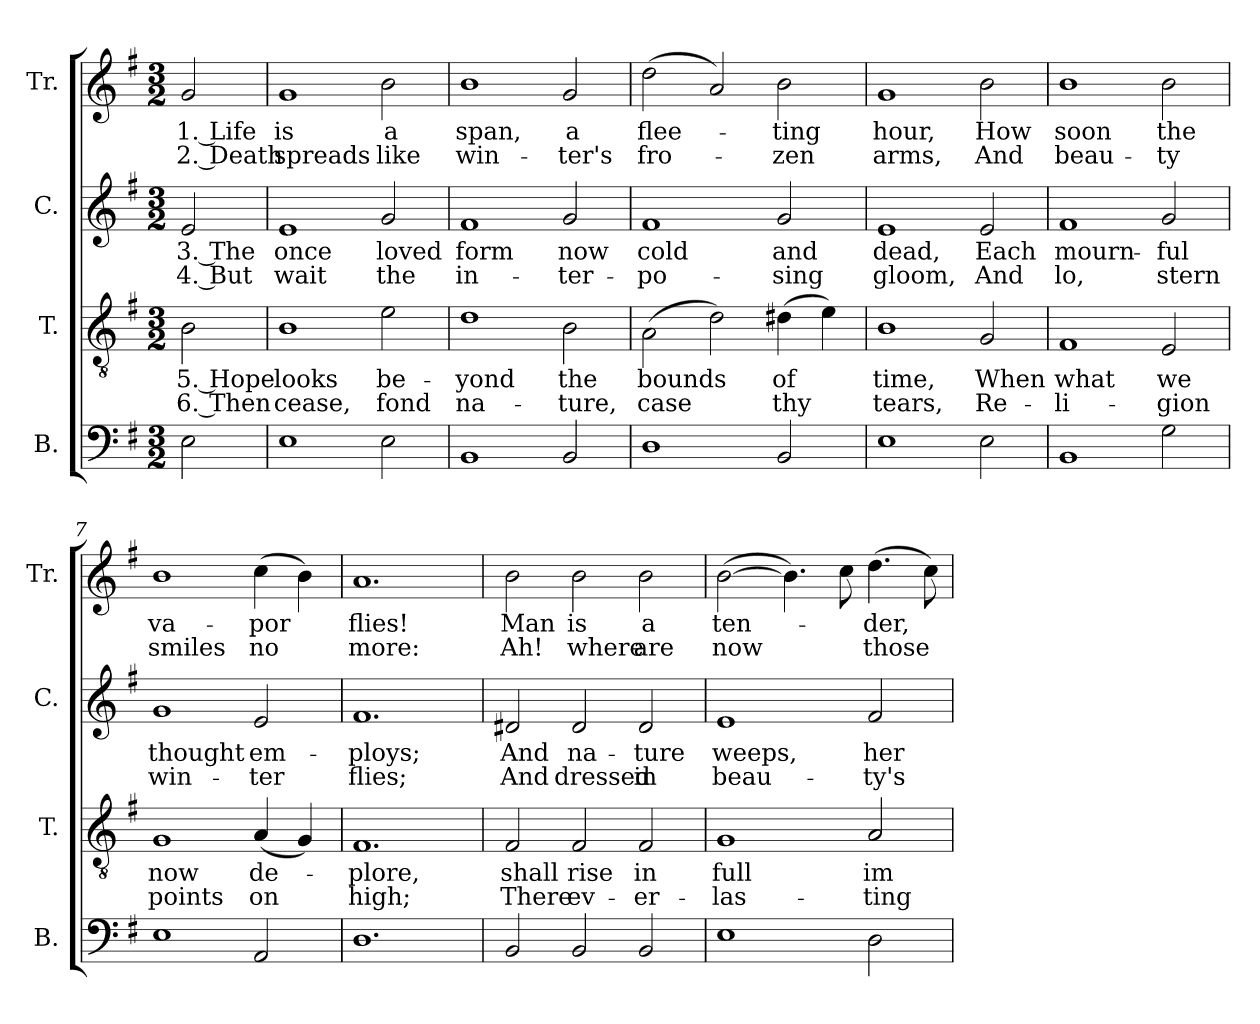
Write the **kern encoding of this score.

**kern	**kern	**text	**text	**kern	**text	**text	**kern	**text	**text
*part4	*part3	*part3	*part3	*part2	*part2	*part2	*part1	*part1	*part1
*staff4	*staff3	*staff3	*staff3	*staff2	*staff2	*staff2	*staff1	*staff1	*staff1
*I"B.	*I"T.	*	*	*I"C.	*	*	*I"Tr.	*	*
*I'B.	*I'T.	*	*	*I'C.	*	*	*I'Tr.	*	*
*clefF4	*clefGv2	*	*	*clefG2	*	*	*clefG2	*	*
*k[f#]	*k[f#]	*	*	*k[f#]	*	*	*k[f#]	*	*
*M3/2	*M3/2	*	*	*M3/2	*	*	*M3/2	*	*
*MM150	*MM150	*	*	*MM150	*	*	*MM150	*	*
=1	=1	=1	=1	=1	=1	=1	=1	=1	=1
2E\	2B\	5. Hope	6. Then	2e/	3. The	4. But	2g/	1. Life	2. Death
=2	=2	=2	=2	=2	=2	=2	=2	=2	=2
1E	1B	looks	cease,	1e	once	wait	1g	is	spreads
2E\	2e\	be-	fond	2g/	loved	the	2b\	a	like
=3	=3	=3	=3	=3	=3	=3	=3	=3	=3
1BB	1d	-yond	na-	1f#	form	in-	1b	span,	win-
2BB/	2B\	the	-ture,	2g/	now	-ter-	2g/	a	-ter's
=4	=4	=4	=4	=4	=4	=4	=4	=4	=4
1D	(2A\	bounds	case	1f#	cold	-po-	(2dd\	flee-	fro-
.	2d\)	.	.	.	.	.	2a/)	.	.
2BB/	(4d#X\	of	thy	2g/	and	-sing	2b\	-ting	-zen
.	4e\)	.	.	.	.	.	.	.	.
=5	=5	=5	=5	=5	=5	=5	=5	=5	=5
1E	1B	time,	tears,	1e	dead,	gloom,	1g	hour,	arms,
2E\	2G/	When	Re-	2e/	Each	And	2b\	How	And
=6	=6	=6	=6	=6	=6	=6	=6	=6	=6
1BB	1F#	what	-li-	1f#	mourn-	lo,	1b	soon	beau-
2G\	2E/	we	-gion	2g/	-ful	stern	2b\	the	-ty
=7	=7	=7	=7	=7	=7	=7	=7	=7	=7
1E	1G	now	points	1g	thought	win-	1b	va-	smiles
2AA/	(4A/	de-	on	2e/	em-	-ter	(4cc\	-por	no
.	4G/)	.	.	.	.	.	4b\)	.	.
=8	=8	=8	=8	=8	=8	=8	=8	=8	=8
1.D	1.F#	-plore,	high;	1.f#	-ploys;	flies;	1.a	flies!	more:
!!LO:LB:g=z
=9	=9	=9	=9	=9	=9	=9	=9	=9	=9
2BB/	2F#/	shall	There	2d#X/	And	And	2b\	Man	Ah!
2BB/	2F#/	rise	ev-	2d#/	na-	dressed	2b\	is	where
2BB/	2F#/	in	-er-	2d#/	-ture	in	2b\	a	are
=10	=10	=10	=10	=10	=10	=10	=10	=10	=10
1E	1G	full	-las-	1e	weeps,	beau-	(>[2b\	ten-	now
.	.	.	.	.	.	.	4.b\])	.	.
.	.	.	.	.	.	.	8cc\	.	.
2D\	2A/	im-	-ting	2f#/	her	-ty's	(4.dd\	-der,	those
.	.	.	.	.	.	.	8cc\)	.	.
=	=	=	=	=	=	=	=	=	=
*-	*-	*-	*-	*-	*-	*-	*-	*-	*-
